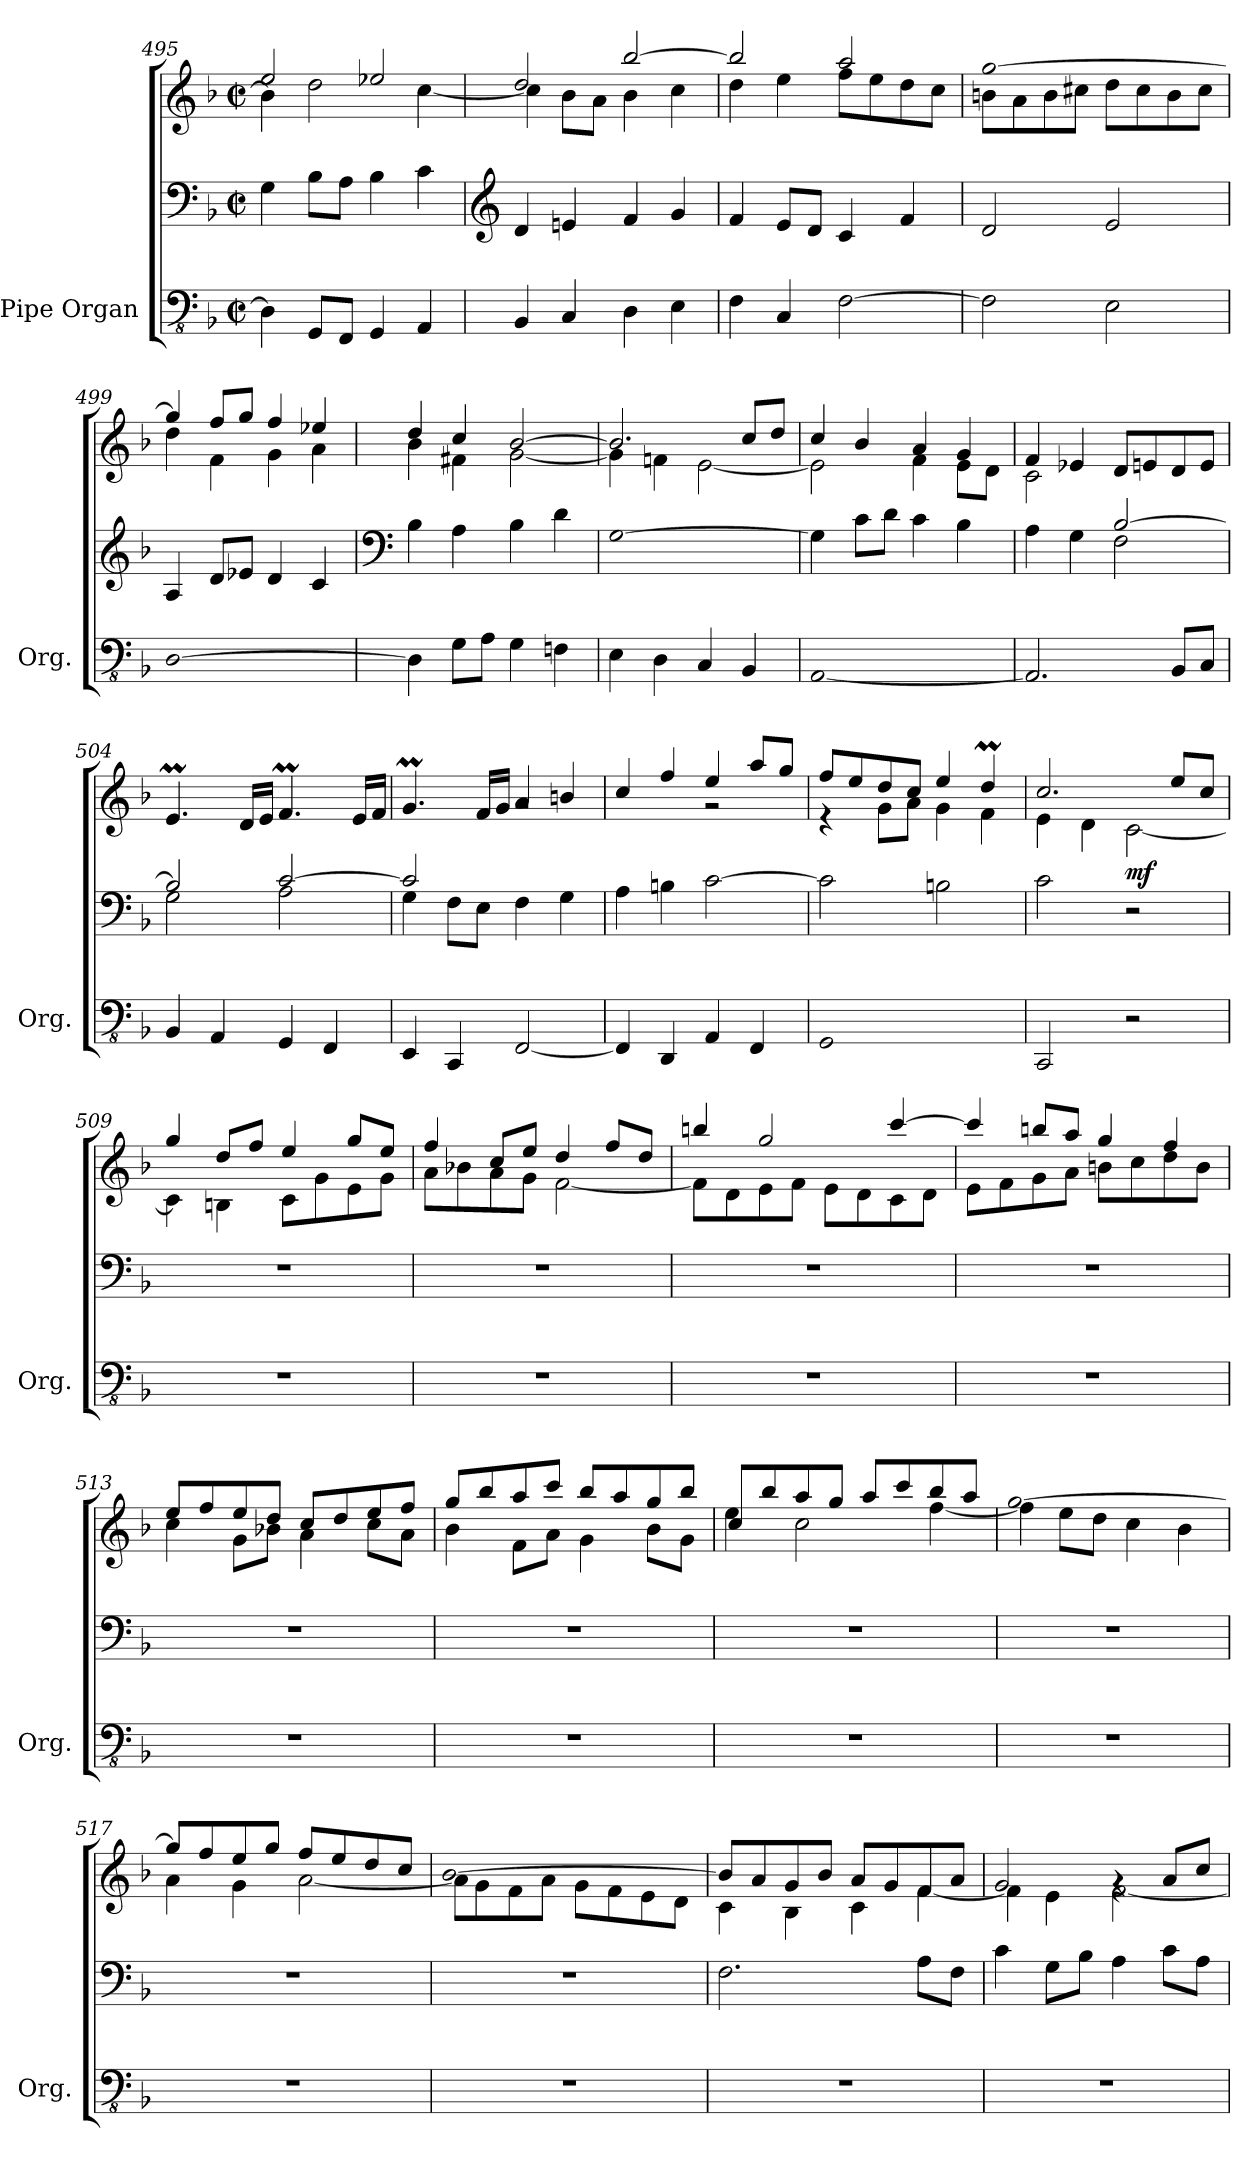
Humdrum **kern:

**kern	**kern	**kern	**dynam
*part1	*part1	*part1	*part1
*staff3	*staff2	*staff1	*staff1/2/3
*I"Pipe Organ	*	*	*
*I'Org.	*	*	*
*clefFv4	*clefF4	*clefG2	*
*k[b-]	*k[b-]	*k[b-]	*
*M2/2	*M2/2	*M2/2	*
*met(c|)	*met(c|)	*met(c|)	*
=495	=495	=495	=495
*	*	*^	*
4DD\]	4G\	2ee/	4b-\]	.
8GGG/L	8B-\L	.	2dd\	.
8FFF/J	8A\J	.	.	.
4GGG/	4B-\	2ee-X/	.	.
4AAA/	4c\	.	[4cc\	.
=496	=496	=496	=496	=496
*	*clefG2	*	*	*
4BBB-/	4d/	2dd/	4cc\]	.
4CC/	4en/	.	8b-\L	.
.	.	.	8a\J	.
4DD\	4f/	[2bb-/	4b-\	.
4EE\	4g/	.	4cc\	.
=497	=497	=497	=497	=497
4FF\	4f/	2bb-/]	4dd\	.
4CC/	8e/L	.	4ee\	.
.	8d/J	.	.	.
[2FF\	4c/	2aa/	8ff\L	.
.	.	.	8ee\	.
.	4f/	.	8dd\	.
.	.	.	8cc\J	.
=498	=498	=498	=498	=498
!	!	!LO:N:head=open	!	!
2FF\]	2d/	[1gg	8bn\L	.
.	.	.	8a\	.
.	.	.	8b\	.
.	.	.	8cc#X\J	.
2EE\	2e/	.	8dd\L	.
.	.	.	8cc#\	.
.	.	.	8b\	.
.	.	.	8cc#\J	.
!!LO:PB:g=z	!!
=499	=499	=499	=499	=499
!LO:N:head=open	!	!	!	!
[1DD	4A/	4gg/]	4dd\	.
.	8d/L	8ff/L	4f\	.
.	8e-X/J	8gg/J	.	.
.	4d/	4ff/	4g\	.
.	4c/	4ee-X/	4a\	.
=500	=500	=500	=500	=500
*	*clefF4	*	*	*
4DD\]	4B-\	4dd/	4b-\	.
8GG\L	4A\	4cc/	4f#X\	.
8AA\J	.	.	.	.
4GG\	4B-\	[2b-/	[2g\	.
4FFn\	4d\	.	.	.
=501	=501	=501	=501	=501
!	!LO:N:head=open	!	!	!
4EE\	[1G	2.b-/]	4g\]	.
4DD\	.	.	4fn\	.
4CC/	.	.	[2e\	.
4BBB-/	.	8cc/L	.	.
.	.	8dd/J	.	.
=502	=502	=502	=502	=502
!LO:N:head=open	!	!	!	!
[1AAA	4G\]	4cc/	2e\]	.
.	8c\L	4b-/	.	.
.	8d\J	.	.	.
.	4c\	4a/	4f\	.
.	4B-\	4g/	8e\L	.
.	.	.	8d\J	.
=503	=503	=503	=503	=503
*	*^	*	*	*
2.AAA/]	4A\	2ryy	4f/	2c\	.
.	4G\	.	4e-X/	.	.
.	[2B-/	2F\	8d/L	2ryy	.
.	.	.	8en/	.	.
8BBB-/L	.	.	8d/	.	.
8CC/J	.	.	8e/J	.	.
*	*	*	*v	*v	*
=504	=504	=504	=504	=504
4BBB-/	2B-/]	2G\	4.em/	.
4AAA/	.	.	.	.
.	.	.	16d/LL	.
.	.	.	16e/JJ	.
4GGG/	[2c/	2A\	4.fM/	.
4FFF/	.	.	.	.
.	.	.	16e/LL	.
.	.	.	16f/JJ	.
=505	=505	=505	=505	=505
*	*	*	*^	*
4EEE/	2c/]	4G\	4.gM/	2ryy	.
4CCC/	.	8F\L	.	.	.
.	.	8E\J	16f/LL	.	.
.	.	.	16g/JJ	.	.
[2FFF/	4F\	2ryy	4a/	2rg	.
.	4G\	.	4bn/	.	.
*	*v	*v	*	*	*
!!LO:PB:g=z	!!
=506	=506	=506	=506	=506
4FFF/]	4A\	4cc/	2ryy	.
4DDD/	4Bn\	4ff/	.	.
4AAA/	[2c\	4ee/	2r	.
4FFF/	.	8aa/L	.	.
.	.	8gg/J	.	.
=507	=507	=507	=507	=507
!LO:N:head=open	!	!	!	!
1GGG	2c\]	8ff/L	4r	.
.	.	8ee/	.	.
.	.	8dd/	8g\L	.
.	.	8cc/J	8a\J	.
.	2Bn\	4ee/	4g\	.
.	.	4ddM/	4f\	.
=508	=508	=508	=508	=508
2CCC/	2c\	2.cc/	4e\	.
.	.	.	4d\	.
!	!	!	!	!LO:DY:b
2r	2r	.	[2c\	mf
.	.	8ee/L	.	.
.	.	8cc/J	.	.
=509	=509	=509	=509	=509
1r	1r	4gg/	4c\]	.
.	.	8dd/L	4Bn\	.
.	.	8ff/J	.	.
.	.	4ee/	8c\L	.
.	.	.	8g\	.
.	.	8gg/L	8e\	.
.	.	8ee/J	8g\J	.
=510	=510	=510	=510	=510
1r	1r	4ff/	8a\L	.
.	.	.	8b-X\	.
.	.	8cc/L	8a\	.
.	.	8ee/J	8g\J	.
.	.	4dd/	[2f\	.
.	.	8ff/L	.	.
.	.	8dd/J	.	.
=511	=511	=511	=511	=511
1r	1r	4bbn/	8f\L]	.
.	.	.	8d\	.
.	.	2gg/	8e\	.
.	.	.	8f\J	.
.	.	.	8e\L	.
.	.	.	8d\	.
.	.	[4ccc/	8c\	.
.	.	.	8d\J	.
=512	=512	=512	=512	=512
1r	1r	4ccc/]	8e\L	.
.	.	.	8f\	.
.	.	8bbn/L	8g\	.
.	.	8aa/J	8a\J	.
.	.	4gg/	8bn\L	.
.	.	.	8cc\	.
.	.	4ff/	8dd\	.
.	.	.	8b\J	.
!!LO:PB:g=z	!!
=513	=513	=513	=513	=513
1r	1r	8ee/L	4cc\	.
.	.	8ff/	.	.
.	.	8ee/	8g\L	.
.	.	8dd/J	8b-X\J	.
.	.	8cc/L	4a\	.
.	.	8dd/	.	.
.	.	8ee/	8cc\L	.
.	.	8ff/J	8a\J	.
=514	=514	=514	=514	=514
1r	1r	8gg/L	4b-\	.
.	.	8bb-/	.	.
.	.	8aa/	8f\L	.
.	.	8ccc/J	8a\J	.
.	.	8bb-/L	4g\	.
.	.	8aa/	.	.
.	.	8gg/	8b-\L	.
.	.	8bb-/J	8g\J	.
=515	=515	=515	=515	=515
1r	1r	8cc/L	4ee\	.
.	.	8bb-/	.	.
.	.	8aa/	2cc\	.
.	.	8gg/J	.	.
.	.	8aa/L	.	.
.	.	8ccc/	.	.
.	.	8bb-/	[4ff\	.
.	.	8aa/J	.	.
=516	=516	=516	=516	=516
!	!	!LO:N:head=open	!	!
1r	1r	[1gg	4ff\]	.
.	.	.	8ee\L	.
.	.	.	8dd\J	.
.	.	.	4cc\	.
.	.	.	4b-\	.
=517	=517	=517	=517	=517
1r	1r	8gg/L]	4a\	.
.	.	8ff/	.	.
.	.	8ee/	4g\	.
.	.	8gg/J	.	.
.	.	8ff/L	[2a\	.
.	.	8ee/	.	.
.	.	8dd/	.	.
.	.	8cc/J	.	.
=518	=518	=518	=518	=518
!	!	!LO:N:head=open	!	!
1r	1r	[1b-	8a\L]	.
.	.	.	8g\	.
.	.	.	8f\	.
.	.	.	8a\J	.
.	.	.	8g\L	.
.	.	.	8f\	.
.	.	.	8e\	.
.	.	.	8d\J	.
!!LO:PB:g=z	!!
=519	=519	=519	=519	=519
1r	2.F\	8b-/L]	4c\	.
.	.	8a/	.	.
.	.	8g/	4B-\	.
.	.	8b-/J	.	.
.	.	8a/L	4c\	.
.	.	8g/	.	.
.	8A\L	8f/	[4f\	.
.	8F\J	8a/J	.	.
=520	=520	=520	=520	=520
1r	4c\	2g/	4f\]	.
.	8G\L	.	4e\	.
.	8B-\J	.	.	.
.	4A\	4rg	[2f\	.
.	8c\L	8a/L	.	.
.	8A\J	8cc/J	.	.
*	*	*v	*v	*
=	=	=	=
*-	*-	*-	*-
